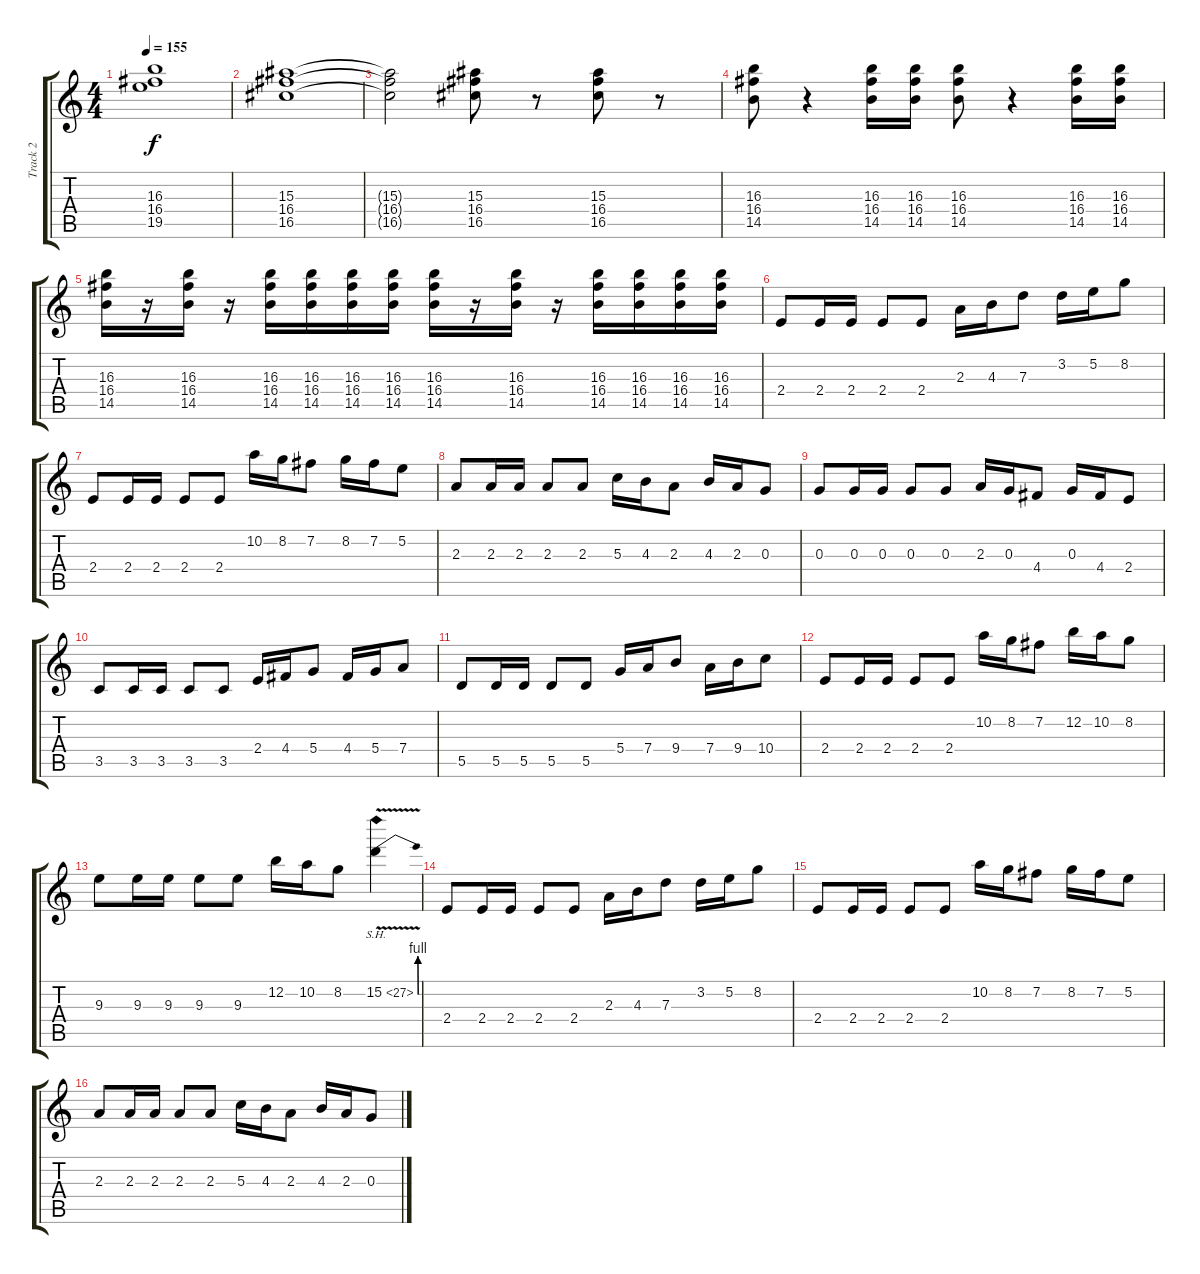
\track ("Track 2" "Track 2") {instrument distortionguitar}
\staff {score tabs}
\tuning (E4 B3 G3 D3 A2 E2) {hide}
\ts (4 4)
\tempo 155
\clef g2
\ks c
(16.3 16.4 19.5).1{dy f} |
(15.3 16.4 16.5).1 |
(15.3{t} 16.4{t} 16.5{t}).2 (15.3 16.4 16.5).8 r.8 (15.3 16.4 16.5).8 r.8 |
(16.3 16.4 14.5).8 r.4 (16.3 16.4 14.5).16 (16.3 16.4 14.5).16 (16.3 16.4 14.5).8 r.4 (16.3 16.4 14.5).16 (16.3 16.4 14.5).16 |
(16.3 16.4 14.5).16 r.16 (16.3 16.4 14.5).16 r.16 (16.3 16.4 14.5).16 (16.3 16.4 14.5).16 (16.3 16.4 14.5).16 (16.3 16.4 14.5).16 (16.3 16.4 14.5).16 r.16 (16.3 16.4 14.5).16 r.16 (16.3 16.4 14.5).16 (16.3 16.4 14.5).16 (16.3 16.4 14.5).16 (16.3 16.4 14.5).16 |
2.4.8{volume 13} 2.4.16 2.4.16 2.4.8 2.4.8 2.3.16 4.3.16 7.3.8 3.2.16 5.2.16 8.2.8 |
2.4.8 2.4.16 2.4.16 2.4.8 2.4.8 10.2.16 8.2.16 7.2.8 8.2.16 7.2.16 5.2.8 |
2.3.8 2.3.16 2.3.16 2.3.8 2.3.8 5.3.16 4.3.16 2.3.8 4.3.16 2.3.16 0.3.8 |
0.3.8 0.3.16 0.3.16 0.3.8 0.3.8 2.3.16 0.3.16 4.4.8 0.3.16 4.4.16 2.4.8 |
3.5.8 3.5.16 3.5.16 3.5.8 3.5.8 2.4.16 4.4.16 5.4.8 4.4.16 5.4.16 7.4.8 |
5.5.8 5.5.16 5.5.16 5.5.8 5.5.8 5.4.16 7.4.16 9.4.8 7.4.16 9.4.16 10.4.8 |
2.4.8 2.4.16 2.4.16 2.4.8 2.4.8 10.2.16 8.2.16 7.2.8 12.2.16 10.2.16 8.2.8 |
9.3.8 9.3.16 9.3.16 9.3.8 9.3.8 12.2.16 10.2.16 8.2.8 15.2{be (bend 0 0 60 4) sh 12 v}.4 |
2.4.8 2.4.16 2.4.16 2.4.8 2.4.8 2.3.16 4.3.16 7.3.8 3.2.16 5.2.16 8.2.8 |
2.4.8 2.4.16 2.4.16 2.4.8 2.4.8 10.2.16 8.2.16 7.2.8 8.2.16 7.2.16 5.2.8 |
2.3.8 2.3.16 2.3.16 2.3.8 2.3.8 5.3.16 4.3.16 2.3.8 4.3.16 2.3.16 0.3.8
